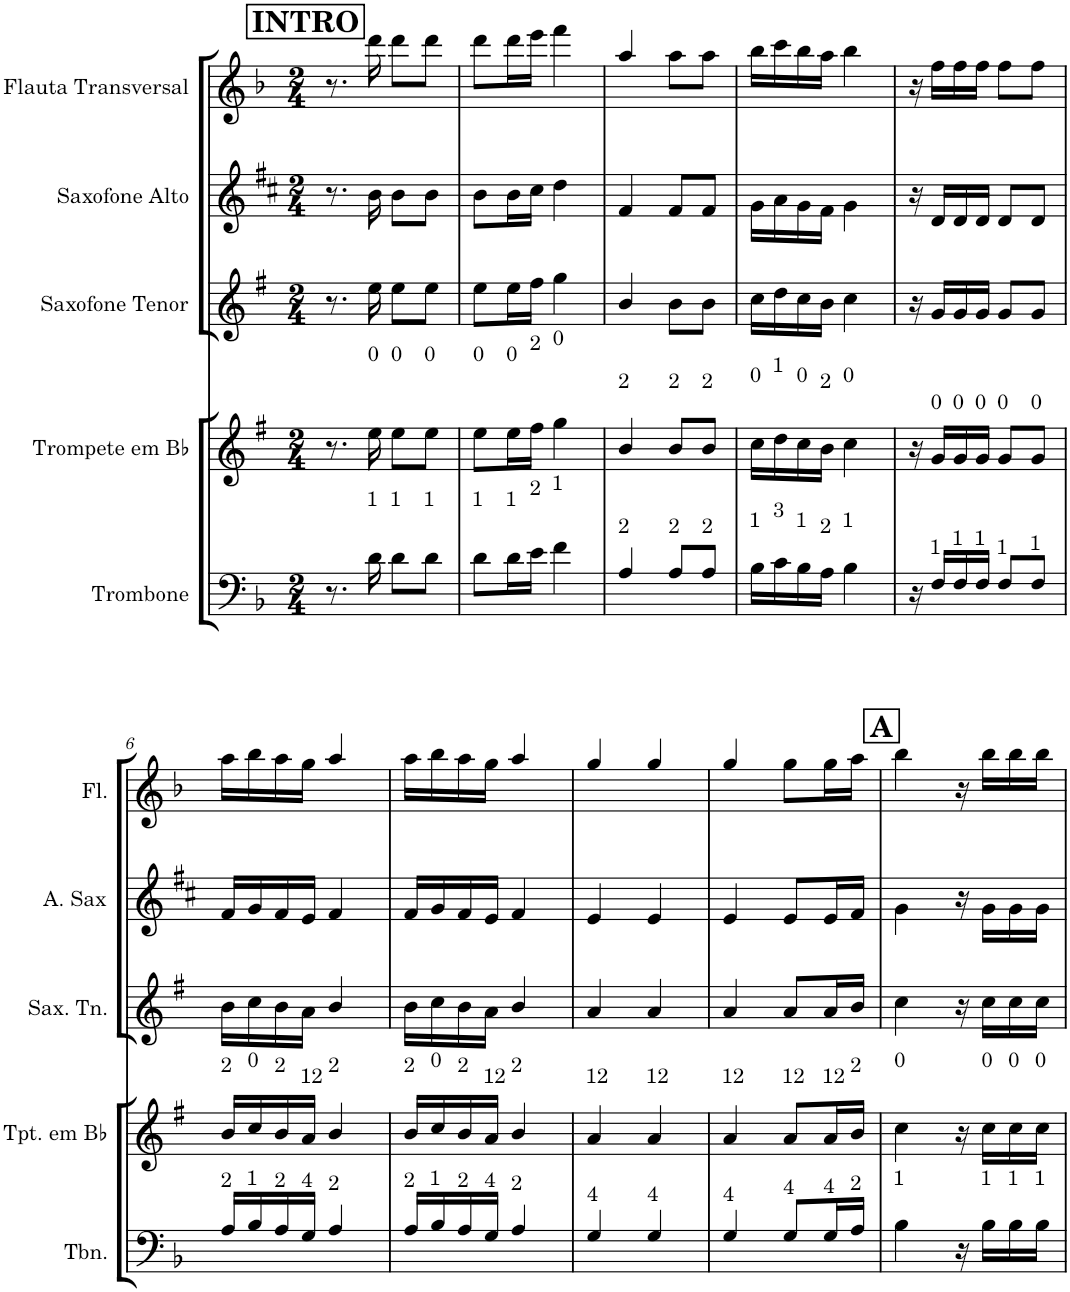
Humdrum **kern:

**kern	**kern	**kern	**kern	**kern
*part5	*part4	*part3	*part2	*part1
*staff5	*staff4	*staff3	*staff2	*staff1
*I"Trombone	*I"Trompete em Bb	*I"Saxofone Tenor	*I"Saxofone Alto	*I"Flauta Transversal
*I'Tbn.	*I'Tpt. em Bb	*I'Sax. Tn.	*	*I'Fl.
*clefF4	*clefG2	*clefG2	*clefG2	*clefG2
*	*Trd1c2	*Trd8c14	*Trd5c9	*
*k[b-]	*k[f#]	*k[f#]	*k[f#c#]	*k[b-]
*M2/4	*M2/4	*M2/4	*M2/4	*M2/4
!!LO:REH:place=s1:a:B:cj:fs=14:t=INTRO
=1	=1	=1	=1	=1
8.r	8.r	8.r	8.r	8.r
!	!LO:TX:a:t=0	!	!	!
!LO:TX:a:t=1	!	!	!	!
16d\	16ee\	16ee\	16b\	16ddd\
!	!LO:TX:a:t=0	!	!	!
!LO:TX:a:t=1	!	!	!	!
8d\L	8ee\L	8ee\L	8b\L	8ddd\L
!	!LO:TX:a:t=0	!	!	!
!LO:TX:a:t=1	!	!	!	!
8d\J	8ee\J	8ee\J	8b\J	8ddd\J
=2	=2	=2	=2	=2
!	!LO:TX:a:t=0	!	!	!
!LO:TX:a:t=1	!	!	!	!
8d\L	8ee\L	8ee\L	8b\L	8ddd\L
!	!LO:TX:a:t=0	!	!	!
!LO:TX:a:t=1	!	!	!	!
16d\L	16ee\L	16ee\L	16b\L	16ddd\L
!	!LO:TX:a:t=2	!	!	!
!LO:TX:a:t=2	!	!	!	!
16e\JJ	16ff#\JJ	16ff#\JJ	16cc#\JJ	16eee\JJ
!	!LO:TX:a:t=0	!	!	!
!LO:TX:a:t=1	!	!	!	!
4f\	4gg\	4gg\	4dd\	4fff\
=3	=3	=3	=3	=3
!	!LO:TX:a:t=2	!	!	!
!LO:TX:a:t=2	!	!	!	!
4A/	4b/	4b/	4f#/	4aa/
!	!LO:TX:a:t=2	!	!	!
!LO:TX:a:t=2	!	!	!	!
8A/L	8b/L	8b\L	8f#/L	8aa\L
!	!LO:TX:a:t=2	!	!	!
!LO:TX:a:t=2	!	!	!	!
8A/J	8b/J	8b\J	8f#/J	8aa\J
=4	=4	=4	=4	=4
!	!LO:TX:a:t=0	!	!	!
!LO:TX:a:t=1	!	!	!	!
16B-\LL	16cc\LL	16cc\LL	16g\LL	16bb-\LL
!	!LO:TX:a:t=1	!	!	!
!LO:TX:a:t=3	!	!	!	!
16c\	16dd\	16dd\	16a\	16ccc\
!	!LO:TX:a:t=0	!	!	!
!LO:TX:a:t=1	!	!	!	!
16B-\	16cc\	16cc\	16g\	16bb-\
!	!LO:TX:a:t=2	!	!	!
!LO:TX:a:t=2	!	!	!	!
16A\JJ	16b\JJ	16b\JJ	16f#\JJ	16aa\JJ
!	!LO:TX:a:t=0	!	!	!
!LO:TX:a:t=1	!	!	!	!
4B-\	4cc\	4cc\	4g\	4bb-\
=5	=5	=5	=5	=5
16r	16r	16r	16r	16r
!	!LO:TX:a:t=0	!	!	!
!LO:TX:a:t=1	!	!	!	!
16F/LL	16g/LL	16g/LL	16d/LL	16ff\LL
!	!LO:TX:a:t=0	!	!	!
!LO:TX:a:t=1	!	!	!	!
16F/	16g/	16g/	16d/	16ff\
!	!LO:TX:a:t=0	!	!	!
!LO:TX:a:t=1	!	!	!	!
16F/JJ	16g/JJ	16g/JJ	16d/JJ	16ff\JJ
!	!LO:TX:a:t=0	!	!	!
!LO:TX:a:t=1	!	!	!	!
8F/L	8g/L	8g/L	8d/L	8ff\L
!	!LO:TX:a:t=0	!	!	!
!LO:TX:a:t=1	!	!	!	!
8F/J	8g/J	8g/J	8d/J	8ff\J
!!LO:LB:g=z
=6	=6	=6	=6	=6
!	!LO:TX:a:t=2	!	!	!
!LO:TX:a:t=2	!	!	!	!
16A/LL	16b/LL	16b\LL	16f#/LL	16aa\LL
!	!LO:TX:a:t=0	!	!	!
!LO:TX:a:t=1	!	!	!	!
16B-/	16cc/	16cc\	16g/	16bb-\
!	!LO:TX:a:t=2	!	!	!
!LO:TX:a:t=2	!	!	!	!
16A/	16b/	16b\	16f#/	16aa\
!	!LO:TX:a:t=12	!	!	!
!LO:TX:a:t=4	!	!	!	!
16G/JJ	16a/JJ	16a\JJ	16e/JJ	16gg\JJ
!	!LO:TX:a:t=2	!	!	!
!LO:TX:a:t=2	!	!	!	!
4A/	4b/	4b/	4f#/	4aa/
=7	=7	=7	=7	=7
!	!LO:TX:a:t=2	!	!	!
!LO:TX:a:t=2	!	!	!	!
16A/LL	16b/LL	16b\LL	16f#/LL	16aa\LL
!	!LO:TX:a:t=0	!	!	!
!LO:TX:a:t=1	!	!	!	!
16B-/	16cc/	16cc\	16g/	16bb-\
!	!LO:TX:a:t=2	!	!	!
!LO:TX:a:t=2	!	!	!	!
16A/	16b/	16b\	16f#/	16aa\
!	!LO:TX:a:t=12	!	!	!
!LO:TX:a:t=4	!	!	!	!
16G/JJ	16a/JJ	16a\JJ	16e/JJ	16gg\JJ
!	!LO:TX:a:t=2	!	!	!
!LO:TX:a:t=2	!	!	!	!
4A/	4b/	4b/	4f#/	4aa/
=8	=8	=8	=8	=8
!	!LO:TX:a:t=12	!	!	!
!LO:TX:a:t=4	!	!	!	!
4G/	4a/	4a/	4e/	4gg/
!	!LO:TX:a:t=12	!	!	!
!LO:TX:a:t=4	!	!	!	!
4G/	4a/	4a/	4e/	4gg/
=9	=9	=9	=9	=9
!	!LO:TX:a:t=12	!	!	!
!LO:TX:a:t=4	!	!	!	!
4G/	4a/	4a/	4e/	4gg/
!	!LO:TX:a:t=12	!	!	!
!LO:TX:a:t=4	!	!	!	!
8G/L	8a/L	8a/L	8e/L	8gg\L
!	!LO:TX:a:t=12	!	!	!
!LO:TX:a:t=4	!	!	!	!
16G/L	16a/L	16a/L	16e/L	16gg\L
!	!LO:TX:a:t=2	!	!	!
!LO:TX:a:t=2	!	!	!	!
16A/JJ	16b/JJ	16b/JJ	16f#/JJ	16aa\JJ
!!LO:REH:place=s1:a:B:cj:fs=14:t=A
=10	=10	=10	=10	=10
!	!LO:TX:a:t=0	!	!	!
!LO:TX:a:t=1	!	!	!	!
4B-\	4cc\	4cc\	4g\	4bb-\
16r	16r	16r	16r	16r
!	!LO:TX:a:t=0	!	!	!
!LO:TX:a:t=1	!	!	!	!
16B-\LL	16cc\LL	16cc\LL	16g\LL	16bb-\LL
!	!LO:TX:a:t=0	!	!	!
!LO:TX:a:t=1	!	!	!	!
16B-\	16cc\	16cc\	16g\	16bb-\
!	!LO:TX:a:t=0	!	!	!
!LO:TX:a:t=1	!	!	!	!
16B-\JJ	16cc\JJ	16cc\JJ	16g\JJ	16bb-\JJ
=	=	=	=	=
*-	*-	*-	*-	*-
